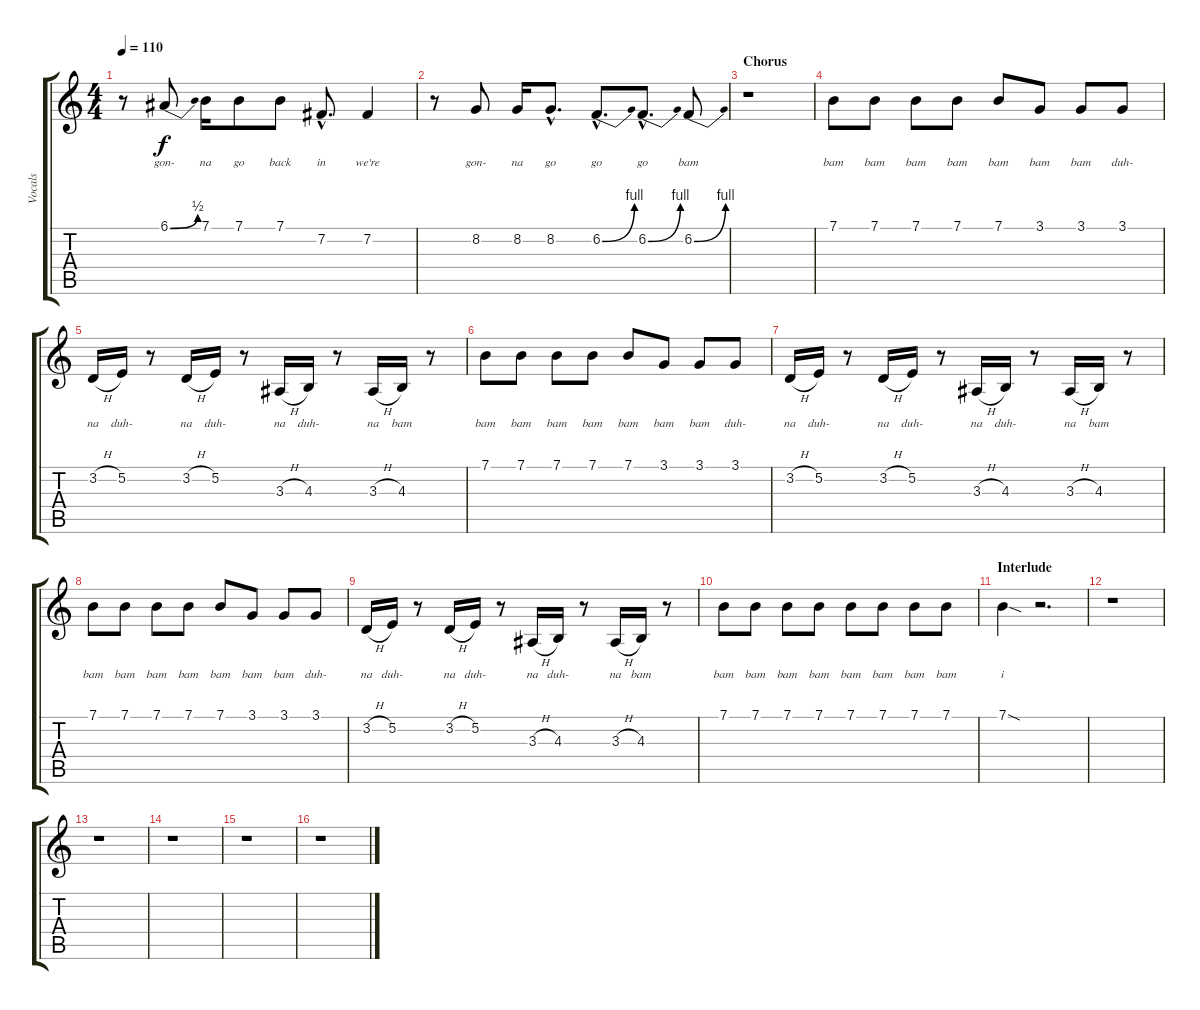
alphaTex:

\track ("Vocals" "Vocals") {instrument lead2sawtooth}
\staff {score tabs}
\tuning (E4 B3 G3 D3 A2 E2) {hide}
\ts (4 4)
\tempo 110
\clef g2
\ks c
r.8{dy f} 6.1{be (bend 0 0 60 2)}.8{lyrics (0 "gon-") lyrics (1 "") lyrics (2 "") lyrics (3 "") lyrics (4 "")} 7.1.16{lyrics (0 "na") lyrics (1 "") lyrics (2 "") lyrics (3 "") lyrics (4 "")} 7.1.8{lyrics (0 "go") lyrics (1 "") lyrics (2 "") lyrics (3 "") lyrics (4 "")} 7.1.8{lyrics (0 "back") lyrics (1 "") lyrics (2 "") lyrics (3 "") lyrics (4 "")} 7.2{hac}.8{d lyrics (0 "in") lyrics (1 "") lyrics (2 "") lyrics (3 "") lyrics (4 "")} 7.2.4{lyrics (0 "we're") lyrics (1 "") lyrics (2 "") lyrics (3 "") lyrics (4 "")} |
r.8 8.2.8{lyrics (0 "gon-") lyrics (1 "") lyrics (2 "") lyrics (3 "") lyrics (4 "")} 8.2.16{lyrics (0 "na") lyrics (1 "") lyrics (2 "") lyrics (3 "") lyrics (4 "")} 8.2{hac}.8{d lyrics (0 "go") lyrics (1 "") lyrics (2 "") lyrics (3 "") lyrics (4 "")} 6.2{be (bend 0 0 60 4) hac}.8{d lyrics (0 "go") lyrics (1 "") lyrics (2 "") lyrics (3 "") lyrics (4 "")} 6.2{be (bend 0 0 60 4) hac}.8{d lyrics (0 "go") lyrics (1 "") lyrics (2 "") lyrics (3 "") lyrics (4 "")} 6.2{be (bend 0 0 60 4)}.8{lyrics (0 "bam") lyrics (1 "") lyrics (2 "") lyrics (3 "") lyrics (4 "")} |
\section ("" "Chorus")
r.1 |
7.1.8{lyrics (0 "bam") lyrics (1 "") lyrics (2 "") lyrics (3 "") lyrics (4 "")} 7.1.8{lyrics (0 "bam") lyrics (1 "") lyrics (2 "") lyrics (3 "") lyrics (4 "")} 7.1.8{lyrics (0 "bam") lyrics (1 "") lyrics (2 "") lyrics (3 "") lyrics (4 "")} 7.1.8{lyrics (0 "bam") lyrics (1 "") lyrics (2 "") lyrics (3 "") lyrics (4 "")} 7.1.8{lyrics (0 "bam") lyrics (1 "") lyrics (2 "") lyrics (3 "") lyrics (4 "")} 3.1.8{lyrics (0 "bam") lyrics (1 "") lyrics (2 "") lyrics (3 "") lyrics (4 "")} 3.1.8{lyrics (0 "bam") lyrics (1 "") lyrics (2 "") lyrics (3 "") lyrics (4 "")} 3.1.8{lyrics (0 "duh-") lyrics (1 "") lyrics (2 "") lyrics (3 "") lyrics (4 "")} |
3.2{h}.16{lyrics (0 "na") lyrics (1 "") lyrics (2 "") lyrics (3 "") lyrics (4 "")} 5.2.16{lyrics (0 "duh-") lyrics (1 "") lyrics (2 "") lyrics (3 "") lyrics (4 "")} r.8 3.2{h}.16{lyrics (0 "na") lyrics (1 "") lyrics (2 "") lyrics (3 "") lyrics (4 "")} 5.2.16{lyrics (0 "duh-") lyrics (1 "") lyrics (2 "") lyrics (3 "") lyrics (4 "")} r.8 3.3{h}.16{lyrics (0 "na") lyrics (1 "") lyrics (2 "") lyrics (3 "") lyrics (4 "")} 4.3.16{lyrics (0 "duh-") lyrics (1 "") lyrics (2 "") lyrics (3 "") lyrics (4 "")} r.8 3.3{h}.16{lyrics (0 "na") lyrics (1 "") lyrics (2 "") lyrics (3 "") lyrics (4 "")} 4.3.16{lyrics (0 "bam") lyrics (1 "") lyrics (2 "") lyrics (3 "") lyrics (4 "")} r.8 |
7.1.8{lyrics (0 "bam") lyrics (1 "") lyrics (2 "") lyrics (3 "") lyrics (4 "")} 7.1.8{lyrics (0 "bam") lyrics (1 "") lyrics (2 "") lyrics (3 "") lyrics (4 "")} 7.1.8{lyrics (0 "bam") lyrics (1 "") lyrics (2 "") lyrics (3 "") lyrics (4 "")} 7.1.8{lyrics (0 "bam") lyrics (1 "") lyrics (2 "") lyrics (3 "") lyrics (4 "")} 7.1.8{lyrics (0 "bam") lyrics (1 "") lyrics (2 "") lyrics (3 "") lyrics (4 "")} 3.1.8{lyrics (0 "bam") lyrics (1 "") lyrics (2 "") lyrics (3 "") lyrics (4 "")} 3.1.8{lyrics (0 "bam") lyrics (1 "") lyrics (2 "") lyrics (3 "") lyrics (4 "")} 3.1.8{lyrics (0 "duh-") lyrics (1 "") lyrics (2 "") lyrics (3 "") lyrics (4 "")} |
3.2{h}.16{lyrics (0 "na") lyrics (1 "") lyrics (2 "") lyrics (3 "") lyrics (4 "")} 5.2.16{lyrics (0 "duh-") lyrics (1 "") lyrics (2 "") lyrics (3 "") lyrics (4 "")} r.8 3.2{h}.16{lyrics (0 "na") lyrics (1 "") lyrics (2 "") lyrics (3 "") lyrics (4 "")} 5.2.16{lyrics (0 "duh-") lyrics (1 "") lyrics (2 "") lyrics (3 "") lyrics (4 "")} r.8 3.3{h}.16{lyrics (0 "na") lyrics (1 "") lyrics (2 "") lyrics (3 "") lyrics (4 "")} 4.3.16{lyrics (0 "duh-") lyrics (1 "") lyrics (2 "") lyrics (3 "") lyrics (4 "")} r.8 3.3{h}.16{lyrics (0 "na") lyrics (1 "") lyrics (2 "") lyrics (3 "") lyrics (4 "")} 4.3.16{lyrics (0 "bam") lyrics (1 "") lyrics (2 "") lyrics (3 "") lyrics (4 "")} r.8 |
7.1.8{lyrics (0 "bam") lyrics (1 "") lyrics (2 "") lyrics (3 "") lyrics (4 "")} 7.1.8{lyrics (0 "bam") lyrics (1 "") lyrics (2 "") lyrics (3 "") lyrics (4 "")} 7.1.8{lyrics (0 "bam") lyrics (1 "") lyrics (2 "") lyrics (3 "") lyrics (4 "")} 7.1.8{lyrics (0 "bam") lyrics (1 "") lyrics (2 "") lyrics (3 "") lyrics (4 "")} 7.1.8{lyrics (0 "bam") lyrics (1 "") lyrics (2 "") lyrics (3 "") lyrics (4 "")} 3.1.8{lyrics (0 "bam") lyrics (1 "") lyrics (2 "") lyrics (3 "") lyrics (4 "")} 3.1.8{lyrics (0 "bam") lyrics (1 "") lyrics (2 "") lyrics (3 "") lyrics (4 "")} 3.1.8{lyrics (0 "duh-") lyrics (1 "") lyrics (2 "") lyrics (3 "") lyrics (4 "")} |
3.2{h}.16{lyrics (0 "na") lyrics (1 "") lyrics (2 "") lyrics (3 "") lyrics (4 "")} 5.2.16{lyrics (0 "duh-") lyrics (1 "") lyrics (2 "") lyrics (3 "") lyrics (4 "")} r.8 3.2{h}.16{lyrics (0 "na") lyrics (1 "") lyrics (2 "") lyrics (3 "") lyrics (4 "")} 5.2.16{lyrics (0 "duh-") lyrics (1 "") lyrics (2 "") lyrics (3 "") lyrics (4 "")} r.8 3.3{h}.16{lyrics (0 "na") lyrics (1 "") lyrics (2 "") lyrics (3 "") lyrics (4 "")} 4.3.16{lyrics (0 "duh-") lyrics (1 "") lyrics (2 "") lyrics (3 "") lyrics (4 "")} r.8 3.3{h}.16{lyrics (0 "na") lyrics (1 "") lyrics (2 "") lyrics (3 "") lyrics (4 "")} 4.3.16{lyrics (0 "bam") lyrics (1 "") lyrics (2 "") lyrics (3 "") lyrics (4 "")} r.8 |
7.1.8{lyrics (0 "bam") lyrics (1 "") lyrics (2 "") lyrics (3 "") lyrics (4 "")} 7.1.8{lyrics (0 "bam") lyrics (1 "") lyrics (2 "") lyrics (3 "") lyrics (4 "")} 7.1.8{lyrics (0 "bam") lyrics (1 "") lyrics (2 "") lyrics (3 "") lyrics (4 "")} 7.1.8{lyrics (0 "bam") lyrics (1 "") lyrics (2 "") lyrics (3 "") lyrics (4 "")} 7.1.8{lyrics (0 "bam") lyrics (1 "") lyrics (2 "") lyrics (3 "") lyrics (4 "")} 7.1.8{lyrics (0 "bam") lyrics (1 "") lyrics (2 "") lyrics (3 "") lyrics (4 "")} 7.1.8{lyrics (0 "bam") lyrics (1 "") lyrics (2 "") lyrics (3 "") lyrics (4 "")} 7.1.8{lyrics (0 "bam") lyrics (1 "") lyrics (2 "") lyrics (3 "") lyrics (4 "")} |
\section ("" "Interlude")
7.1{sod}.4{lyrics (0 "i") lyrics (1 "") lyrics (2 "") lyrics (3 "") lyrics (4 "")} r.2{d} |
r.1 |
r.1 |
r.1 |
r.1 |
r.1
